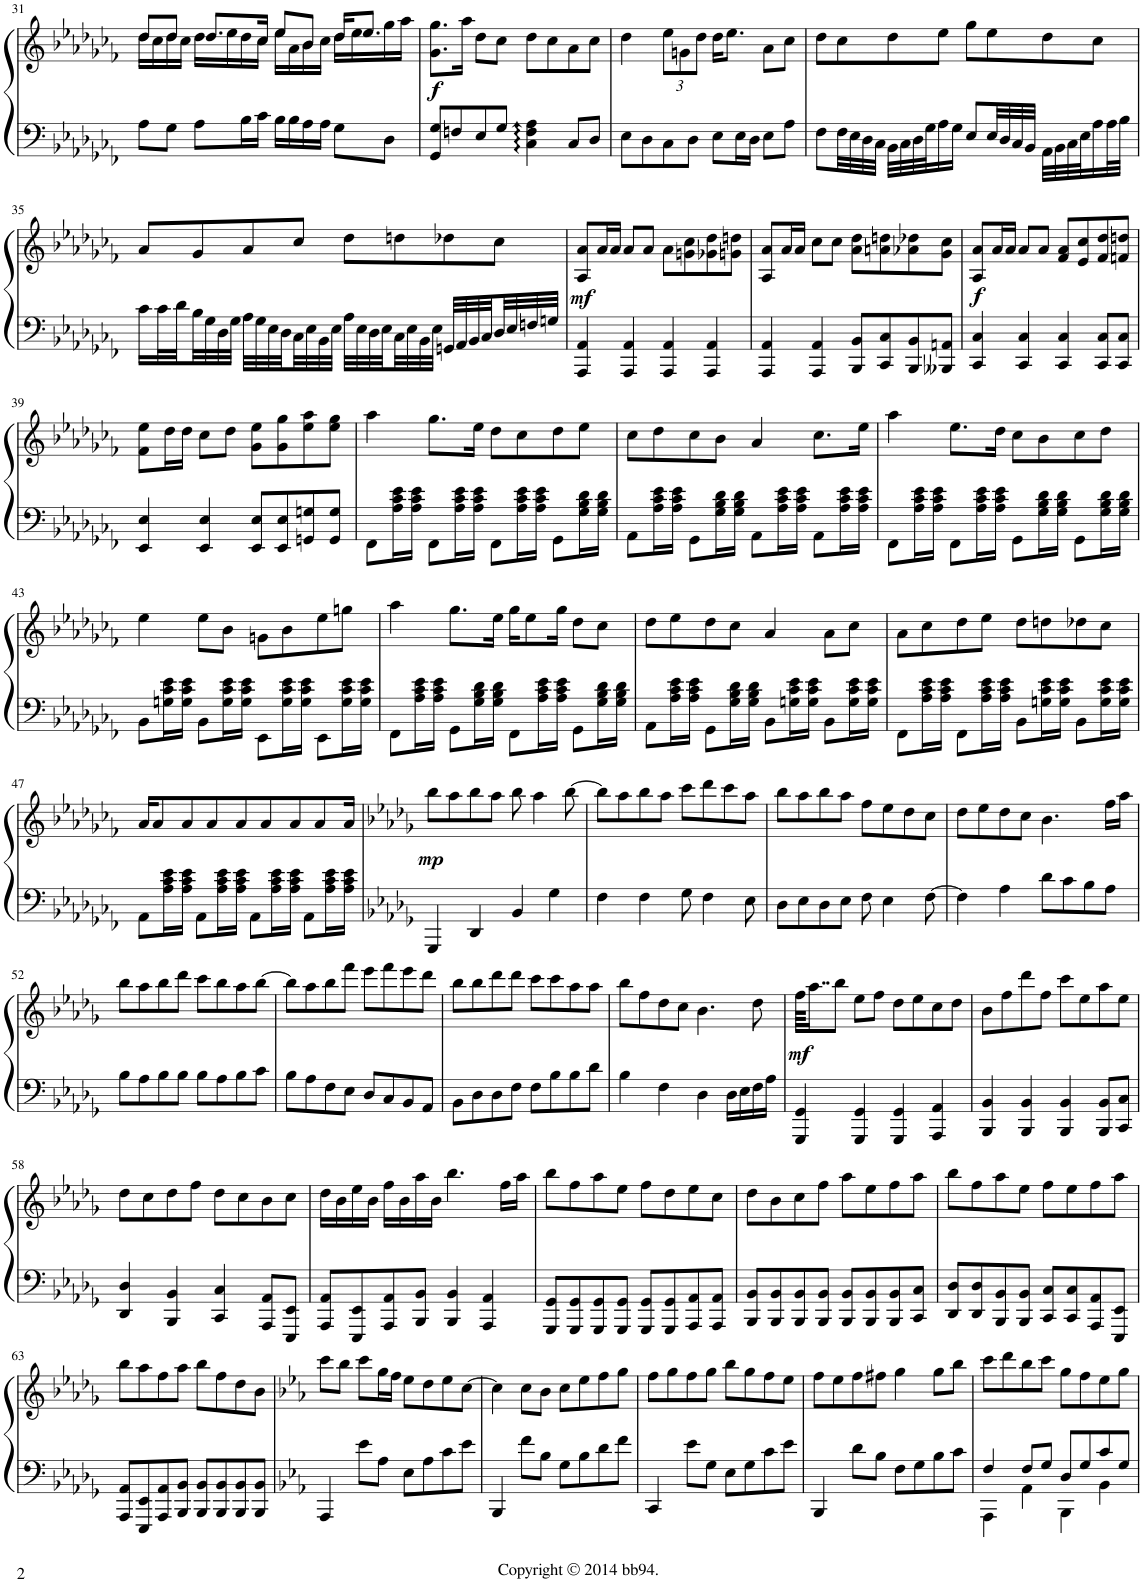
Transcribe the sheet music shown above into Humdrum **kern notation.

**kern	**kern	**dynam
*part1	*part1	*part1
*staff2	*staff1	*staff1/2
*I"Piano	*	*
*I'Pno	*	*
!!LO:PB:g=z
*clefF4	*clefG2	*
*k[b-e-a-d-g-c-f-]	*k[b-e-a-d-g-c-f-]	*
*M4/4	*M4/4	*
=31	=31	=31
*	*^	*
8A-\L	8dd-/L	16dd-\LL	.
.	.	16cc-\	.
8G-\J	8dd-/J	16dd-\	.
.	.	16cc-\JJ	.
8A-\L	8.dd-/L	16dd-\LL	.
.	.	16ee-\	.
16B-\L	.	16dd-\	.
16c-\JJ	16cc-/Jk	16cc-\JJ	.
16B-\LL	8ee-/L	16ee-\LL	.
16B-\	.	16a-\	.
16A-\	8b-/J	16b-\	.
16A-\JJ	.	16cc-\JJ	.
8G-\L	16dd-/KL	16dd-\LL	.
.	8.ee-/J	16ee-\	.
8D-\J	.	16gg-\	.
.	.	16aa-\JJ	.
=32	=32	=32	=32
!	!	!	!LO:DY:b
*	*v	*v	*
8GG-/ 8G-/L	8.g-\ 8.gg-\L	f
8Fn/	.	.
.	16aa-\Jk	.
8E-/	8dd-\L	.
8G-/J	8cc-\J	.
4C-\ 4F\ 4A-\	8dd-\L	.
.	8cc-\	.
8C-/L	8a-\	.
8D-/J	8cc-\J	.
=33	=33	=33
8E-\L	4dd-\	.
8D-\	.	.
*	*Xbrackettup	*
8C-\	12ee-\L	.
.	12gn\	.
8D-\J	.	.
.	12dd-\J	.
8E-\L	16dd-\KL	.
.	8.ee-\J	.
16E-\L	.	.
16D-\JJ	.	.
8E-\L	8a-\L	.
8A-\J	8cc-\J	.
=34	=34	=34
8F-\L	8dd-\L	.
32F-\LL	8cc-\	.
32E-\	.	.
32D-\	.	.
32C-\JJJ	.	.
32BB-\LLL	8dd-\	.
32C-\	.	.
32D-\	.	.
32G-\J	.	.
16A-\	8ee-\J	.
16G-\JJ	.	.
8E-/L	8gg-\L	.
32E-/LL	8ee-\	.
32D-/	.	.
32C-/	.	.
32BB-/JJJ	.	.
32AA-\LLL	8dd-\	.
32BB-\	.	.
32C-\	.	.
32E-\J	.	.
16A-\	8cc-\J	.
32A-\L	.	.
32B-\JJJ	.	.
!!LO:LB:g=z
=35	=35	=35
16c-\LL	8a-/L	.
32c-\L	.	.
32d-\	.	.
32B-\	8g-/	.
32G-\	.	.
32D-\	.	.
32G-\JJJ	.	.
32A-\LLL	8a-/	.
32G-\	.	.
32E-\	.	.
32D-\	.	.
32C-\	8cc-/J	.
32E-\	.	.
32BB-\	.	.
32E-\JJJ	.	.
32A-\LLL	8dd-\L	.
32E-\	.	.
32D-\	.	.
32E-\	.	.
32C-\	8ddn\	.
32E-\	.	.
32BB-\	.	.
32E-\JJJ	.	.
32GGn/LLL	8dd-X\	.
32AA-/	.	.
32BB-/	.	.
32C-/	.	.
32D-/	8cc-\J	.
32E-/	.	.
32Fn/	.	.
32Gn/JJJ	.	.
=36	=36	=36
!	!	!LO:DY:b
4AAA-/ 4AA-/	8A-/ 8a-/L	mf
.	16a-/L	.
.	16a-/JJ	.
4AAA-/ 4AA-/	8a-/L	.
.	8a-/J	.
4AAA-/ 4AA-/	8a-\L	.
.	8gn\ 8cc-\	.
4AAA-/ 4AA-/	8g-X\ 8dd-\	.
.	8gn\ 8ddn\J	.
=37	=37	=37
4AAA-/ 4AA-/	8A-/ 8a-/L	.
.	16a-/L	.
.	16a-/JJ	.
4AAA-/ 4AA-/	8cc-\L	.
.	8cc-\J	.
8BBB-/ 8BB-/L	8a-\ 8dd-\L	.
8CC-/ 8C-/	8an\ 8ddn\	.
8BBB-/ 8BB-/	8a-X\ 8dd-X\	.
8BBB--X/ 8AAn/J	8g-\ 8cc-\J	.
=38	=38	=38
!	!	!LO:DY:b
4CC-/ 4C-/	8A-/ 8a-/L	f
.	16a-/L	.
.	16a-/JJ	.
4CC-/ 4C-/	8a-/L	.
.	8a-/J	.
4CC-/ 4C-/	8f-/ 8a-/L	.
.	8e-/ 8cc-/	.
8CC-/ 8C-/L	8f-/ 8dd-/	.
8CC-/ 8C-/J	8fn/ 8ddn/J	.
!!LO:LB:g=z
=39	=39	=39
4EE-/ 4E-/	8f-\ 8ee-\L	.
.	16dd-\L	.
.	16dd-\JJ	.
4EE-/ 4E-/	8cc-\L	.
.	8dd-\J	.
8EE-/ 8E-/L	8g-\ 8ee-\L	.
8EE-/ 8E-/	8g-\ 8gg-\	.
8GGn/ 8Gn/	8ee-\ 8aa-\	.
8GG/ 8G/J	8ee-\ 8gg-\J	.
=40	=40	=40
8FF-\L	4aa-\	.
16A-\ 16c-\ 16e-\L	.	.
16A-\ 16c-\ 16e-\JJ	.	.
8FF-\L	8.gg-\L	.
16A-\ 16c-\ 16e-\L	.	.
16A-\ 16c-\ 16e-\JJ	16ee-\Jk	.
8FF-\L	8dd-\L	.
16A-\ 16c-\ 16e-\L	8cc-\	.
16A-\ 16c-\ 16e-\JJ	.	.
8GG-\L	8dd-\	.
16G-\ 16B-\ 16d-\L	8ee-\J	.
16G-\ 16B-\ 16d-\JJ	.	.
=41	=41	=41
8AA-\L	8cc-\L	.
16A-\ 16c-\ 16e-\L	8dd-\	.
16A-\ 16c-\ 16e-\JJ	.	.
8GG-\L	8cc-\	.
16G-\ 16B-\ 16d-\L	8b-\J	.
16G-\ 16B-\ 16d-\JJ	.	.
8AA-\L	4a-/	.
16A-\ 16c-\ 16e-\L	.	.
16A-\ 16c-\ 16e-\JJ	.	.
8AA-\L	8.cc-\L	.
16A-\ 16c-\ 16e-\L	.	.
16A-\ 16c-\ 16e-\JJ	16ee-\Jk	.
=42	=42	=42
8FF-\L	4aa-\	.
16A-\ 16c-\ 16e-\L	.	.
16A-\ 16c-\ 16e-\JJ	.	.
8FF-\L	8.ee-\L	.
16A-\ 16c-\ 16e-\L	.	.
16A-\ 16c-\ 16e-\JJ	16dd-\Jk	.
8GG-\L	8cc-\L	.
16G-\ 16B-\ 16d-\L	8b-\	.
16G-\ 16B-\ 16d-\JJ	.	.
8GG-\L	8cc-\	.
16G-\ 16B-\ 16d-\L	8dd-\J	.
16G-\ 16B-\ 16d-\JJ	.	.
!!LO:LB:g=z
=43	=43	=43
8BB-\L	4ee-\	.
16Gn\ 16c-\ 16e-\L	.	.
16G\ 16c-\ 16e-\JJ	.	.
8BB-\L	8ee-\L	.
16G\ 16c-\ 16e-\L	8b-\J	.
16G\ 16c-\ 16e-\JJ	.	.
8EE-\L	8gn\L	.
16G\ 16c-\ 16e-\L	8b-\	.
16G\ 16c-\ 16e-\JJ	.	.
8EE-\L	8ee-\	.
16G\ 16c-\ 16e-\L	8ggn\J	.
16G\ 16c-\ 16e-\JJ	.	.
=44	=44	=44
8FF-\L	4aa-\	.
16A-\ 16c-\ 16e-\L	.	.
16A-\ 16c-\ 16e-\JJ	.	.
8GG-\L	8.gg-\L	.
16G-\ 16B-\ 16d-\L	.	.
16G-\ 16B-\ 16d-\JJ	16ee-\Jk	.
8FF-\L	16gg-\KL	.
.	8ee-\	.
16A-\ 16c-\ 16e-\L	.	.
16A-\ 16c-\ 16e-\JJ	16gg-\Jk	.
8GG-\L	8dd-\L	.
16G-\ 16B-\ 16d-\L	8cc-\J	.
16G-\ 16B-\ 16d-\JJ	.	.
=45	=45	=45
8AA-\L	8dd-\L	.
16A-\ 16c-\ 16e-\L	8ee-\	.
16A-\ 16c-\ 16e-\JJ	.	.
8GG-\L	8dd-\	.
16G-\ 16B-\ 16d-\L	8cc-\J	.
16G-\ 16B-\ 16d-\JJ	.	.
8BB-\L	4a-/	.
16Gn\ 16c-\ 16e-\L	.	.
16G\ 16c-\ 16e-\JJ	.	.
8BB-\L	8a-\L	.
16G\ 16c-\ 16e-\L	8cc-\J	.
16G\ 16c-\ 16e-\JJ	.	.
=46	=46	=46
8FF-\L	8a-\L	.
16A-\ 16c-\ 16e-\L	8cc-\	.
16A-\ 16c-\ 16e-\JJ	.	.
8FF-\L	8dd-\	.
16A-\ 16c-\ 16e-\L	8ee-\J	.
16A-\ 16c-\ 16e-\JJ	.	.
8BB-\L	8dd-\L	.
16Gn\ 16c-\ 16e-\L	8ddn\	.
16G\ 16c-\ 16e-\JJ	.	.
8BB-\L	8dd-X\	.
16G\ 16c-\ 16e-\L	8cc-\J	.
16G\ 16c-\ 16e-\JJ	.	.
!!LO:LB:g=z
=47	=47	=47
8AA-\L	16a-/KL	.
.	8a-/	.
16A-\ 16c-\ 16e-\L	.	.
16A-\ 16c-\ 16e-\JJ	8a-/	.
8AA-\L	.	.
.	8a-/	.
16A-\ 16c-\ 16e-\L	.	.
16A-\ 16c-\ 16e-\JJ	8a-/	.
8AA-\L	.	.
.	8a-/	.
16A-\ 16c-\ 16e-\L	.	.
16A-\ 16c-\ 16e-\JJ	8a-/	.
8AA-\L	.	.
.	8a-/	.
16A-\ 16c-\ 16e-\L	.	.
16A-\ 16c-\ 16e-\JJ	16a-/Jk	.
=48	=48	=48
*k[b-e-a-d-g-]	*k[b-e-a-d-g-]	*
!	!	!LO:DY:b
4GGG-/	8bb-\L	mp
.	8aa-\	.
4DD-/	8bb-\	.
.	8aa-\J	.
4BB-/	8bb-\	.
.	4aa-\	.
4G-\	.	.
.	[8bb-\	.
=49	=49	=49
4F\	8bb-\L]	.
.	8aa-\	.
4F\	8bb-\	.
.	8aa-\J	.
8G-\	8ccc\L	.
4F\	8ddd-\	.
.	8ccc\	.
8E-\	8aa-\J	.
=50	=50	=50
8D-\L	8bb-\L	.
8E-\	8aa-\	.
8D-\	8bb-\	.
8E-\J	8aa-\J	.
8F\	8ff\L	.
4E-\	8ee-\	.
.	8dd-\	.
[8F\	8cc\J	.
=51	=51	=51
4F\]	8dd-\L	.
.	8ee-\	.
4A-\	8dd-\	.
.	8cc\J	.
8d-\L	4.b-\	.
8c\	.	.
8B-\	.	.
8A-\J	16ff\LL	.
.	16aa-\JJ	.
!!LO:LB:g=z
=52	=52	=52
8B-\L	8bb-\L	.
8A-\	8aa-\	.
8B-\	8bb-\	.
8B-\J	8ddd-\J	.
8B-\L	8ccc\L	.
8A-\	8bb-\	.
8B-\	8aa-\	.
8c\J	[8bb-\J	.
=53	=53	=53
8B-\L	8bb-\L]	.
8A-\	8aa-\	.
8F\	8bb-\	.
8E-\J	8fff\J	.
8D-/L	8eee-\L	.
8C/	8fff\	.
8BB-/	8eee-\	.
8AA-/J	8ddd-\J	.
=54	=54	=54
8BB-\L	8bb-\L	.
8D-\	8bb-\	.
8D-\	8ddd-\	.
8F\J	8ddd-\J	.
8F\L	8ccc\L	.
8B-\	8ccc\	.
8B-\	8aa-\	.
8d-\J	8aa-\J	.
=55	=55	=55
4B-\	8bb-\L	.
.	8ff\	.
4F\	8dd-\	.
.	8cc\J	.
4D-\	4.b-\	.
16D-\LL	.	.
16E-\	.	.
16F\	8dd-\	.
16A-\JJ	.	.
=56	=56	=56
!	!	!LO:DY:b
4GGG-/ 4GG-/	64ff\KKLL	mf
.	16..aa-\J	.
.	8bb-\J	.
4GGG-/ 4GG-/	8ee-\L	.
.	8ff\J	.
4GGG-/ 4GG-/	8dd-\L	.
.	8ee-\	.
4AAA-/ 4AA-/	8cc\	.
.	8dd-\J	.
=57	=57	=57
4BBB-/ 4BB-/	8b-\L	.
.	8ff\	.
4BBB-/ 4BB-/	8ddd-\	.
.	8ff\J	.
4BBB-/ 4BB-/	8ccc\L	.
.	8ee-\	.
8BBB-/ 8BB-/L	8aa-\	.
8CC/ 8C/J	8ee-\J	.
!!LO:LB:g=z
=58	=58	=58
4DD-/ 4D-/	8dd-\L	.
.	8cc\	.
4BBB-/ 4BB-/	8dd-\	.
.	8ff\J	.
4CC/ 4C/	8dd-\L	.
.	8cc\	.
8AAA-/ 8AA-/L	8b-\	.
8EEE-/ 8EE-/J	8cc\J	.
=59	=59	=59
8AAA-/ 8AA-/L	16dd-\LL	.
.	16b-\	.
8EEE-/ 8EE-/	16ee-\	.
.	16b-\JJ	.
8AAA-/ 8AA-/	16ff\LL	.
.	16b-\	.
8BBB-/ 8BB-/J	16aa-\	.
.	16b-\JJ	.
4BBB-/ 4BB-/	4.bb-\	.
4AAA-/ 4AA-/	.	.
.	16ff\LL	.
.	16aa-\JJ	.
=60	=60	=60
8GGG-/ 8GG-/L	8bb-\L	.
8GGG-/ 8GG-/	8ff\	.
8GGG-/ 8GG-/	8aa-\	.
8GGG-/ 8GG-/J	8ee-\J	.
8GGG-/ 8GG-/L	8ff\L	.
8GGG-/ 8GG-/	8dd-\	.
8AAA-/ 8AA-/	8ee-\	.
8AAA-/ 8AA-/J	8cc\J	.
=61	=61	=61
8BBB-/ 8BB-/L	8dd-\L	.
8BBB-/ 8BB-/	8b-\	.
8BBB-/ 8BB-/	8cc\	.
8BBB-/ 8BB-/J	8ff\J	.
8BBB-/ 8BB-/L	8aa-\L	.
8BBB-/ 8BB-/	8ee-\	.
8BBB-/ 8BB-/	8ff\	.
8CC/ 8C/J	8aa-\J	.
=62	=62	=62
8DD-/ 8D-/L	8bb-\L	.
8DD-/ 8D-/	8ff\	.
8BBB-/ 8BB-/	8aa-\	.
8BBB-/ 8BB-/J	8ee-\J	.
8CC/ 8C/L	8ff\L	.
8CC/ 8C/	8ee-\	.
8AAA-/ 8AA-/	8ff\	.
8EEE-/ 8EE-/J	8aa-\J	.
!!LO:LB:g=z
=63	=63	=63
8AAA-/ 8AA-/L	8bb-\L	.
8EEE-/ 8EE-/	8aa-\	.
8AAA-/ 8AA-/	8ff\	.
8BBB-/ 8BB-/J	8aa-\J	.
8BBB-/ 8BB-/L	8bb-\L	.
8BBB-/ 8BB-/	8ff\	.
8BBB-/ 8BB-/	8dd-\	.
8BBB-/ 8BB-/J	8b-\J	.
=64	=64	=64
*k[b-e-a-]	*k[b-e-a-]	*
4AAA-/	8ccc\L	.
.	8bb-\J	.
8e-\L	8ccc\L	.
8A-\J	16gg\L	.
.	16ff\JJ	.
8E-\L	8ee-\L	.
8A-\	8dd\	.
8c\	8ee-\	.
8e-\J	[8cc\J	.
=65	=65	=65
4BBB-/	4cc\]	.
8f\L	8cc\L	.
8B-\J	8b-\J	.
8G\L	8cc\L	.
8B-\	8ee-\	.
8d\	8ff\	.
8f\J	8gg\J	.
=66	=66	=66
4CC/	8ff\L	.
.	8gg\	.
8e-\L	8ff\	.
8G\J	8gg\J	.
8E-\L	8bb-\L	.
8G\	8gg\	.
8c\	8ff\	.
8e-\J	8ee-\J	.
=67	=67	=67
4BBB-/	8ff\L	.
.	8ee-\	.
8d\L	8ff\	.
8B-\J	8ff#X\J	.
8F\L	4gg\	.
8G\	.	.
8B-\	8gg\L	.
8c\J	8bb-\J	.
=68	=68	=68
*^	*	*
4F/	4AAA-\	8ccc\L	.
.	.	8ddd\	.
8F/L	4AA-\	8bb-\	.
8G/J	.	8ccc\J	.
8D/L	4BBB-\	8gg\L	.
8G/	.	8ff\	.
8c/	4BB-\	8ee-\	.
8G/J	.	8gg\J	.
*v	*v	*	*
=	=	=
*-	*-	*-
